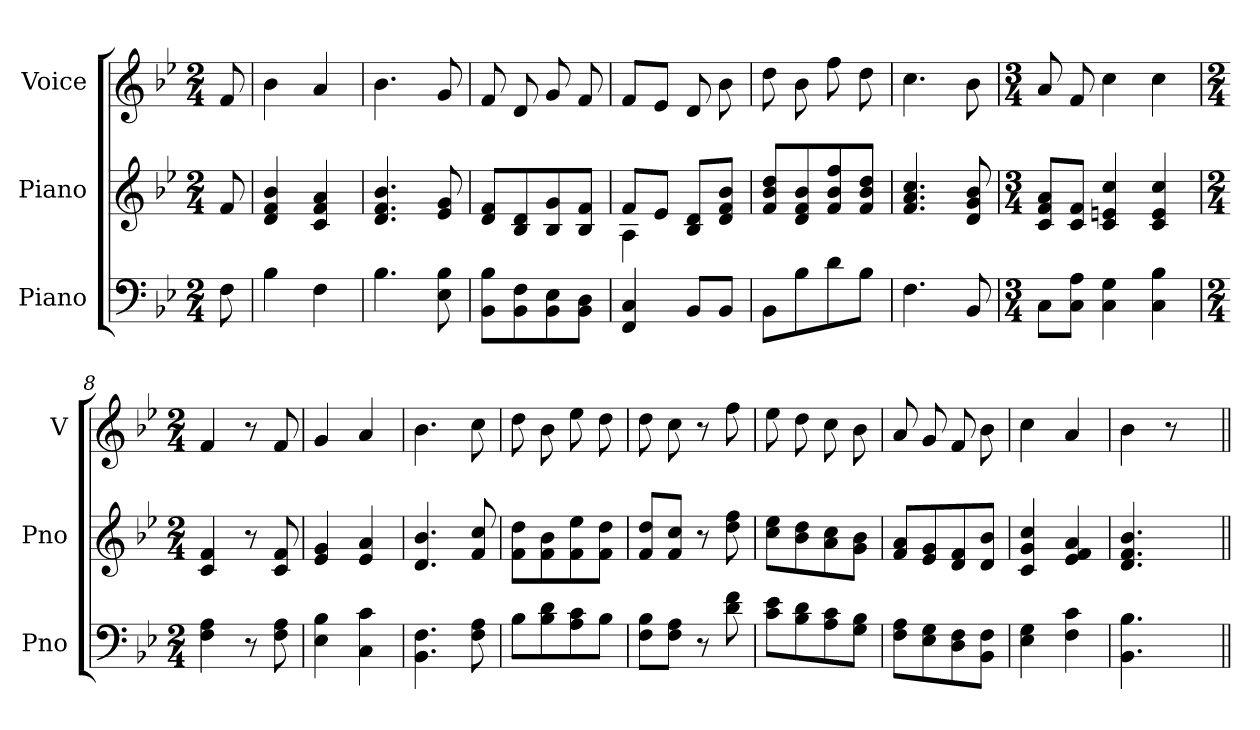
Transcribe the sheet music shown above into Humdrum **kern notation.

**kern	**kern	**kern
*part3	*part2	*part1
*staff3	*staff2	*staff1
*I"Piano	*I"Piano	*I"Voice
*I'Pno	*I'Pno	*I'V
*clefF4	*clefG2	*clefG2
*k[b-e-]	*k[b-e-]	*k[b-e-]
*M2/4	*M2/4	*M2/4
*MM100	*MM100	*MM100
=	=	=
8F\	8f/	8f/
=1	=1	=1
4B-\	4d/ 4f/ 4b-/	4b-\
4F\	4c/ 4f/ 4a/	4a/
=2	=2	=2
4.B-\	4.d/ 4.f/ 4.b-/	4.b-\
8E-\ 8B-\	8e-/ 8g/	8g/
=3	=3	=3
8BB-\ 8B-\L	8d/ 8f/L	8f/
8BB-\ 8F\	8B-/ 8d/	8d/
8BB-\ 8E-\	8B-/ 8g/	8g/
8BB-\ 8D\J	8B-/ 8f/J	8f/
=4	=4	=4
*	*^	*
4FF/ 4C/	8f/L	4A\	8f/L
.	8e-/J	.	8e-/J
8BB-/L	8B-/ 8d/L	4ryy	8d/
8BB-/J	8d/ 8f/ 8b-/J	.	8b-\
*	*v	*v	*
=5	=5	=5
8BB-\L	8f/ 8b-/ 8dd/L	8dd\
8B-\	8d/ 8f/ 8b-/	8b-\
8d\	8f/ 8b-/ 8ff/	8ff\
8B-\J	8f/ 8b-/ 8dd/J	8dd\
=6	=6	=6
4.F\	4.f/ 4.a/ 4.cc/	4.cc\
8BB-/	8d/ 8g/ 8b-/	8b-\
!!LO:LB:g=z
=7	=7	=7
*M3/4	*M3/4	*M3/4
8C\L	8c/ 8f/ 8a/L	8a/
8C\ 8A\J	8c/ 8f/J	8f/
4C\ 4G\	4c/ 4en/ 4cc/	4cc\
4C\ 4B-\	4c/ 4e/ 4cc/	4cc\
=8	=8	=8
*M2/4	*M2/4	*M2/4
4F\ 4A\	4c/ 4f/	4f/
8r	8r	8r
8F\ 8A\	8c/ 8f/	8f/
=9	=9	=9
4E-\ 4B-\	4e-/ 4g/	4g/
4C\ 4c\	4e-/ 4a/	4a/
=10	=10	=10
4.BB-\ 4.F\	4.d/ 4.b-/	4.b-\
8F\ 8A\	8f/ 8cc/	8cc\
=11	=11	=11
8B-\L	8f\ 8dd\L	8dd\
8B-\ 8d\	8f\ 8b-\	8b-\
8A\ 8c\	8f\ 8ee-\	8ee-\
8B-\J	8f\ 8dd\J	8dd\
=12	=12	=12
8F\ 8B-\L	8f/ 8dd/L	8dd\
8F\ 8A\J	8f/ 8cc/J	8cc\
8r	8r	8r
8d\ 8f\	8dd\ 8ff\	8ff\
=13	=13	=13
8c\ 8e-\L	8cc\ 8ee-\L	8ee-\
8B-\ 8d\	8b-\ 8dd\	8dd\
8A\ 8c\	8a\ 8cc\	8cc\
8G\ 8B-\J	8g\ 8b-\J	8b-\
!!LO:LB:g=z
=14	=14	=14
8F\ 8A\L	8f/ 8a/L	8a/
8E-\ 8G\	8e-/ 8g/	8g/
8D\ 8F\	8d/ 8f/	8f/
8BB-\ 8F\J	8d/ 8b-/J	8b-\
=15	=15	=15
4E-\ 4G\	4c/ 4g/ 4cc/	4cc\
4F\ 4c\	4e-/ 4f/ 4a/	4a/
=16	=16	=16
4.BB-\ 4.B-\	4.d/ 4.f/ 4.b-/	4b-\
.	.	8r
8ryy	8ryy	8ryy
=||	=||	=||
*-	*-	*-
